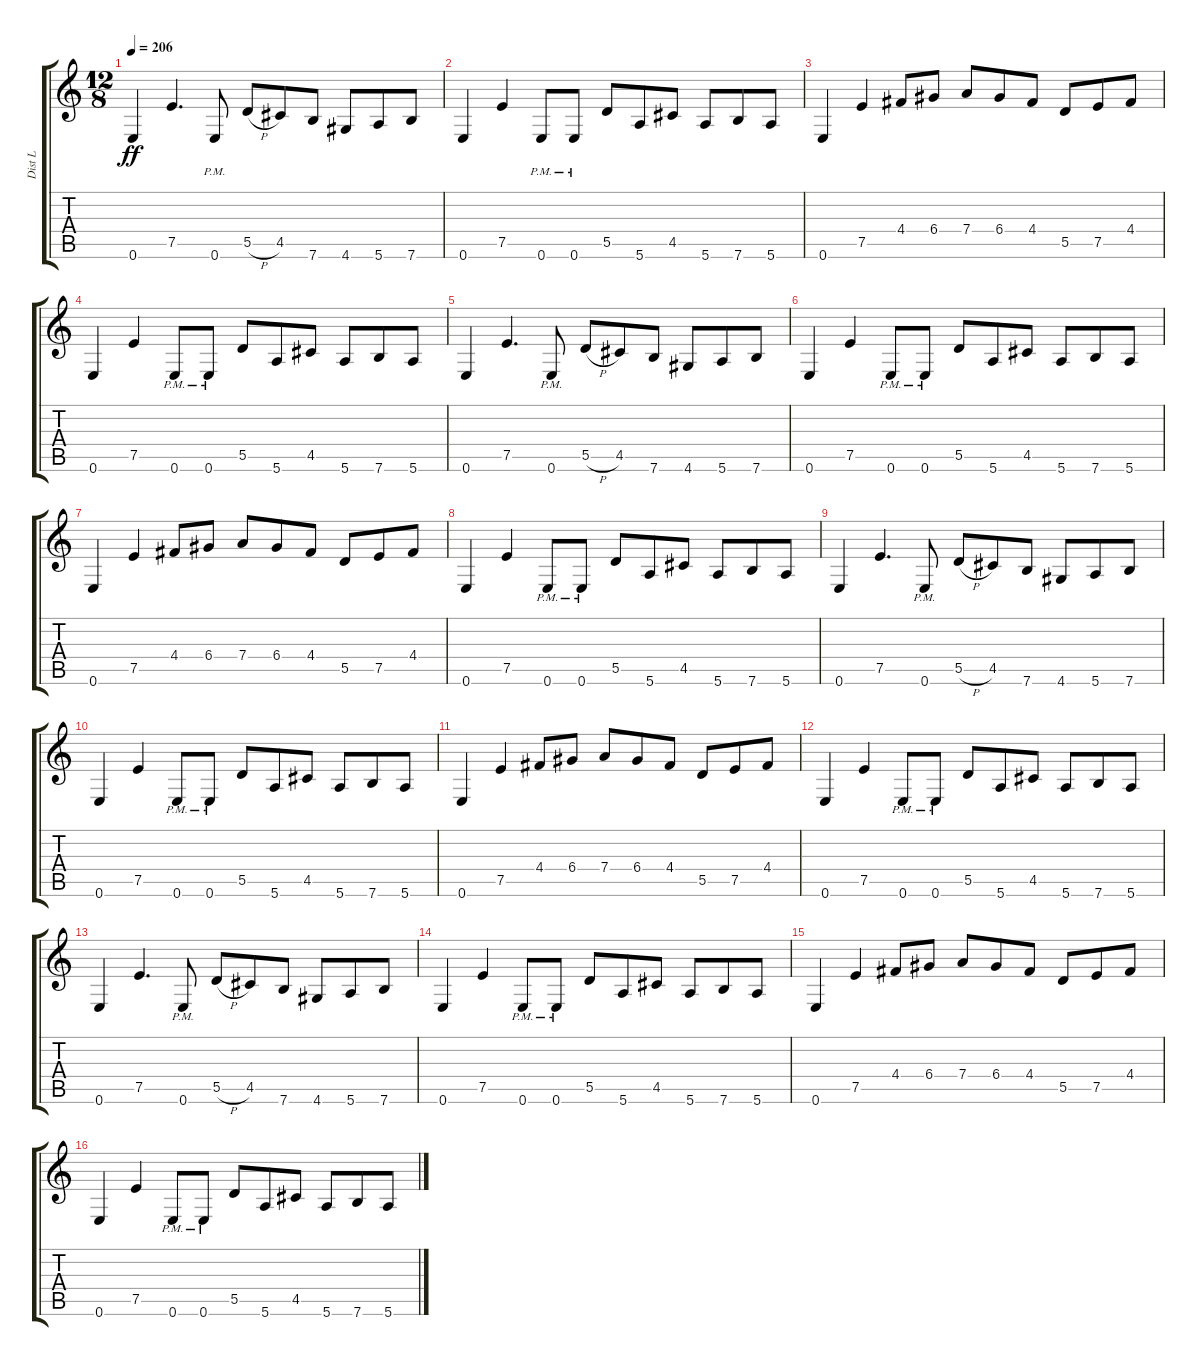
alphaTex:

\track ("Dist L" "Dist L") {instrument distortionguitar}
\staff {score tabs}
\tuning (E4 B3 G3 D3 A2 E2) {hide}
\ts (12 8)
\tempo 206
\clef g2
\ks c
0.6.4{dy ff} 7.5.4{d} 0.6{pm}.8 5.5{h}.8 4.5.8 7.6.8 4.6.8 5.6.8 7.6.8 |
0.6.4 7.5.4 0.6{pm}.8 0.6{pm}.8 5.5.8 5.6.8 4.5.8 5.6.8 7.6.8 5.6.8 |
0.6.4 7.5.4 4.4.8 6.4.8 7.4.8 6.4.8 4.4.8 5.5.8 7.5.8 4.4.8 |
0.6.4 7.5.4 0.6{pm}.8 0.6{pm}.8 5.5.8 5.6.8 4.5.8 5.6.8 7.6.8 5.6.8 |
0.6.4 7.5.4{d} 0.6{pm}.8 5.5{h}.8 4.5.8 7.6.8 4.6.8 5.6.8 7.6.8 |
0.6.4 7.5.4 0.6{pm}.8 0.6{pm}.8 5.5.8 5.6.8 4.5.8 5.6.8 7.6.8 5.6.8 |
0.6.4 7.5.4 4.4.8 6.4.8 7.4.8 6.4.8 4.4.8 5.5.8 7.5.8 4.4.8 |
0.6.4 7.5.4 0.6{pm}.8 0.6{pm}.8 5.5.8 5.6.8 4.5.8 5.6.8 7.6.8 5.6.8 |
0.6.4 7.5.4{d} 0.6{pm}.8 5.5{h}.8 4.5.8 7.6.8 4.6.8 5.6.8 7.6.8 |
0.6.4 7.5.4 0.6{pm}.8 0.6{pm}.8 5.5.8 5.6.8 4.5.8 5.6.8 7.6.8 5.6.8 |
0.6.4 7.5.4 4.4.8 6.4.8 7.4.8 6.4.8 4.4.8 5.5.8 7.5.8 4.4.8 |
0.6.4 7.5.4 0.6{pm}.8 0.6{pm}.8 5.5.8 5.6.8 4.5.8 5.6.8 7.6.8 5.6.8 |
0.6.4 7.5.4{d} 0.6{pm}.8 5.5{h}.8 4.5.8 7.6.8 4.6.8 5.6.8 7.6.8 |
0.6.4 7.5.4 0.6{pm}.8 0.6{pm}.8 5.5.8 5.6.8 4.5.8 5.6.8 7.6.8 5.6.8 |
0.6.4 7.5.4 4.4.8 6.4.8 7.4.8 6.4.8 4.4.8 5.5.8 7.5.8 4.4.8 |
0.6.4 7.5.4 0.6{pm}.8 0.6{pm}.8 5.5.8 5.6.8 4.5.8 5.6.8 7.6.8 5.6.8
